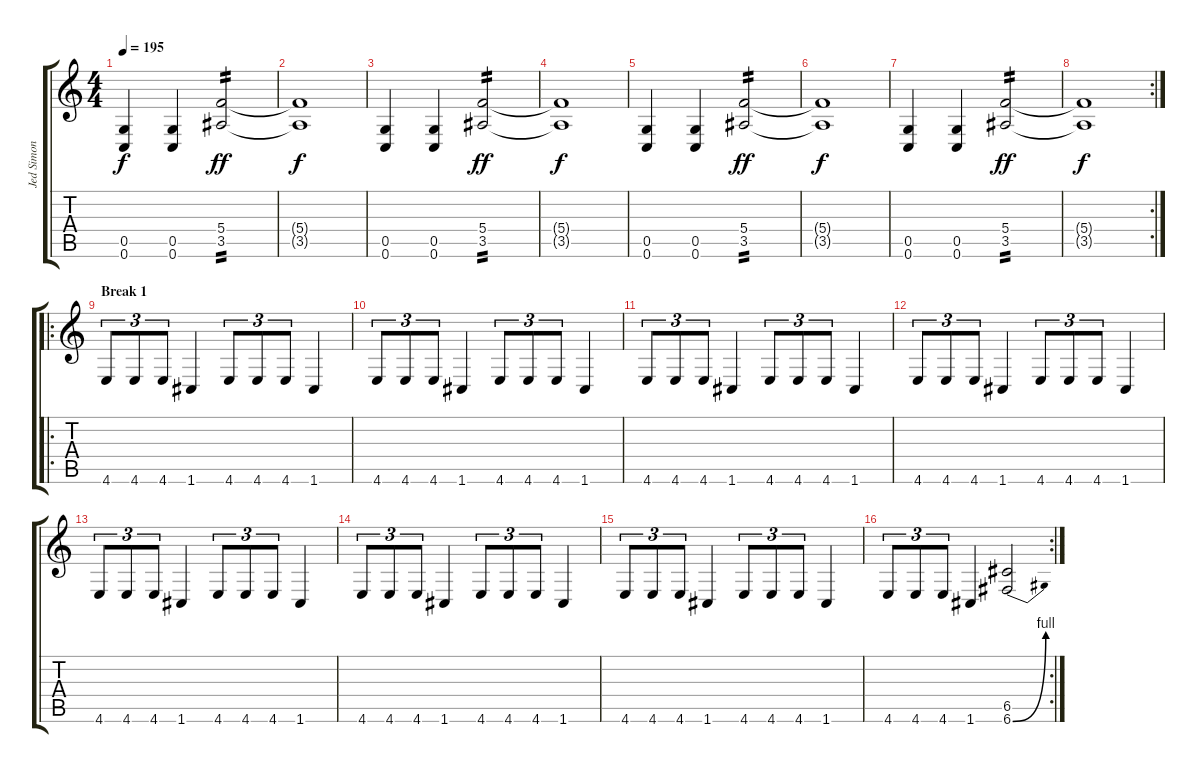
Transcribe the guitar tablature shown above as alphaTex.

\track ("Jed Simon" "Jed Simon") {instrument overdrivenguitar}
\staff {score tabs}
\tuning (E4 C4 G3 C3 G2 C2) {hide}
\ts (4 4)
\tempo 195
\clef g2
\ks c
(0.5 0.6).4{dy f} (0.5 0.6).4 (5.4 3.5).2{tp 2 dy ff} |
(5.4{t} 3.5{t}).1{dy f} |
(0.5 0.6).4 (0.5 0.6).4 (5.4 3.5).2{tp 2 dy ff} |
(5.4{t} 3.5{t}).1{dy f} |
(0.5 0.6).4 (0.5 0.6).4 (5.4 3.5).2{tp 2 dy ff} |
(5.4{t} 3.5{t}).1{dy f} |
(0.5 0.6).4 (0.5 0.6).4 (5.4 3.5).2{tp 2 dy ff} |
\rc 2
(5.4{t} 3.5{t}).1{dy f} |
\ro
\section ("" "Break 1")
4.6.8{tu (3 2)} 4.6.8{tu (3 2)} 4.6.8{tu (3 2)} 1.6.4 4.6.8{tu (3 2)} 4.6.8{tu (3 2)} 4.6.8{tu (3 2)} 1.6.4 |
4.6.8{tu (3 2)} 4.6.8{tu (3 2)} 4.6.8{tu (3 2)} 1.6.4 4.6.8{tu (3 2)} 4.6.8{tu (3 2)} 4.6.8{tu (3 2)} 1.6.4 |
4.6.8{tu (3 2)} 4.6.8{tu (3 2)} 4.6.8{tu (3 2)} 1.6.4 4.6.8{tu (3 2)} 4.6.8{tu (3 2)} 4.6.8{tu (3 2)} 1.6.4 |
4.6.8{tu (3 2)} 4.6.8{tu (3 2)} 4.6.8{tu (3 2)} 1.6.4 4.6.8{tu (3 2)} 4.6.8{tu (3 2)} 4.6.8{tu (3 2)} 1.6.4 |
4.6.8{tu (3 2)} 4.6.8{tu (3 2)} 4.6.8{tu (3 2)} 1.6.4 4.6.8{tu (3 2)} 4.6.8{tu (3 2)} 4.6.8{tu (3 2)} 1.6.4 |
4.6.8{tu (3 2)} 4.6.8{tu (3 2)} 4.6.8{tu (3 2)} 1.6.4 4.6.8{tu (3 2)} 4.6.8{tu (3 2)} 4.6.8{tu (3 2)} 1.6.4 |
4.6.8{tu (3 2)} 4.6.8{tu (3 2)} 4.6.8{tu (3 2)} 1.6.4 4.6.8{tu (3 2)} 4.6.8{tu (3 2)} 4.6.8{tu (3 2)} 1.6.4 |
\rc 2
4.6.8{tu (3 2)} 4.6.8{tu (3 2)} 4.6.8{tu (3 2)} 1.6.4 (6.5 6.6{be (bend 0 0 60 4)}).2
